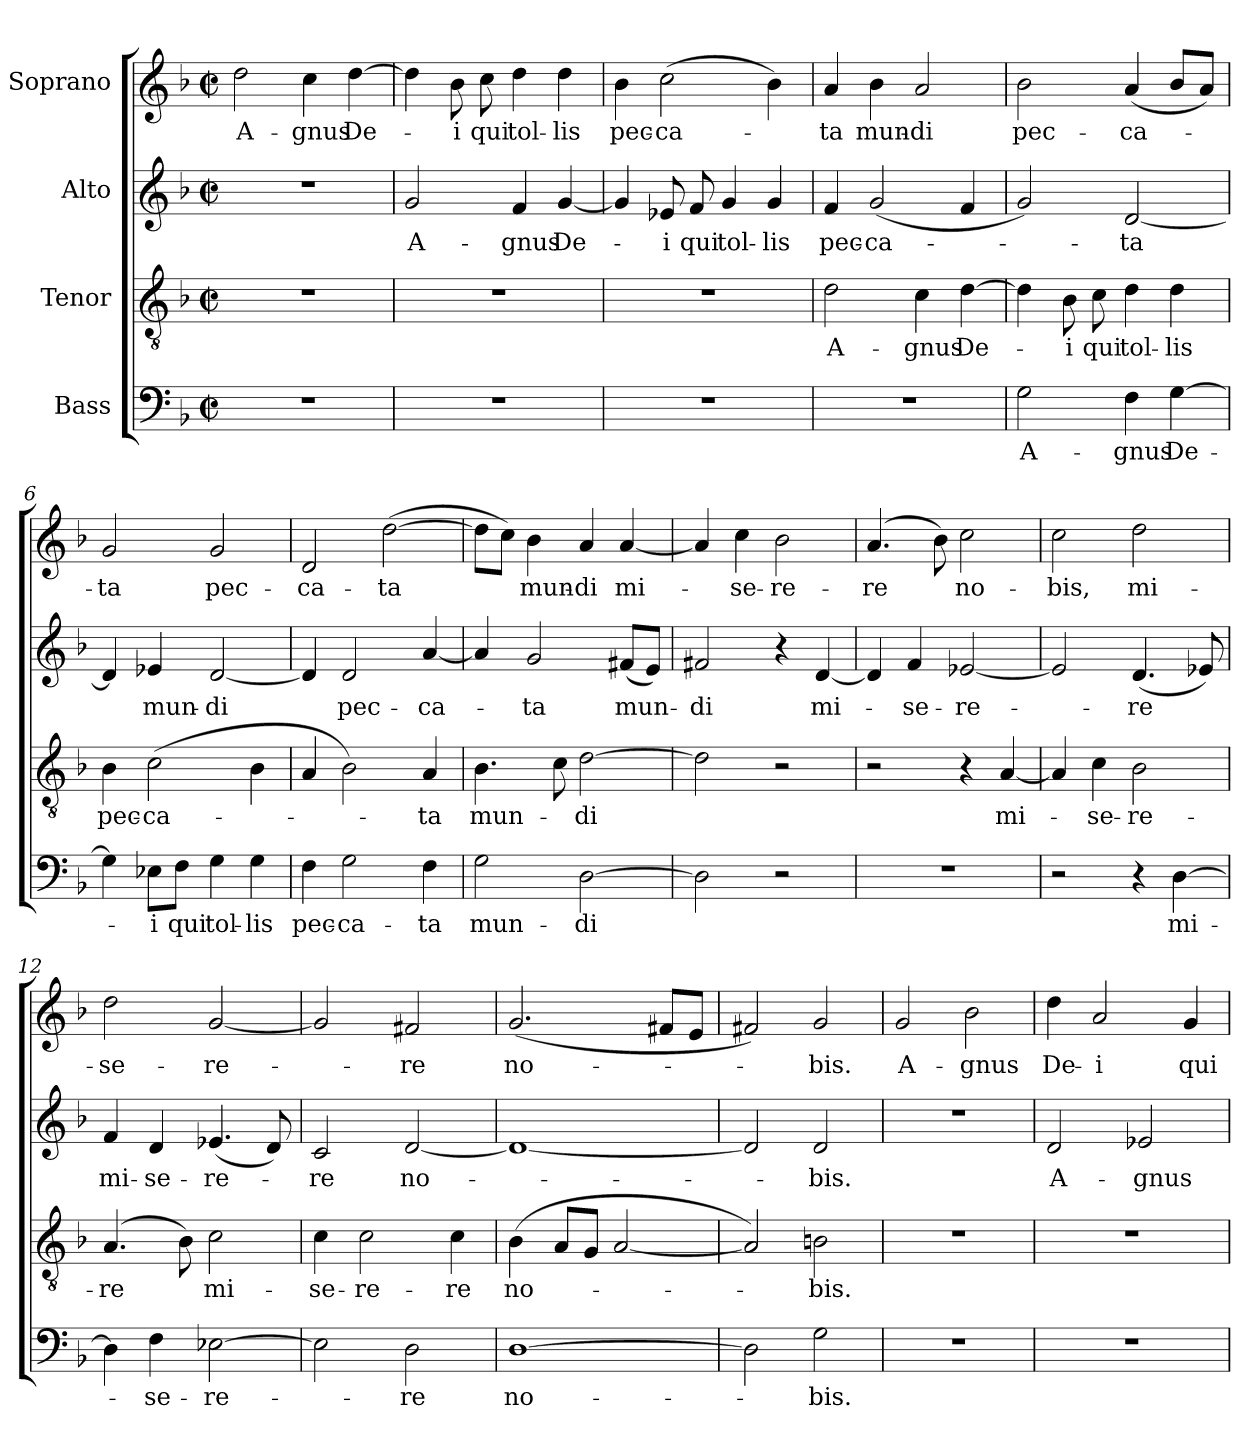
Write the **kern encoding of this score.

**kern	**text	**kern	**text	**kern	**text	**kern	**text
*part4	*part4	*part3	*part3	*part2	*part2	*part1	*part1
*staff4	*staff4	*staff3	*staff3	*staff2	*staff2	*staff1	*staff1
*I"Bass	*	*I"Tenor	*	*I"Alto	*	*I"Soprano	*
*clefF4	*	*clefGv2	*	*clefG2	*	*clefG2	*
*k[b-]	*	*k[b-]	*	*k[b-]	*	*k[b-]	*
*F:	*	*F:	*	*F:	*	*F:	*
*M2/2	*	*M2/2	*	*M2/2	*	*M2/2	*
*met(c|)	*	*met(c|)	*	*met(c|)	*	*met(c|)	*
=1	=1	=1	=1	=1	=1	=1	=1
1r	.	1r	.	1r	.	2dd\	A-
.	.	.	.	.	.	4cc\	-gnus
.	.	.	.	.	.	[4dd\	De-
=2	=2	=2	=2	=2	=2	=2	=2
1r	.	1r	.	2g/	A-	4dd\]	.
.	.	.	.	.	.	8b-\	-i
.	.	.	.	.	.	8cc\	qui
.	.	.	.	4f/	-gnus	4dd\	tol-
.	.	.	.	[4g/	De-	4dd\	-lis
=3	=3	=3	=3	=3	=3	=3	=3
1r	.	1r	.	4g/]	.	4b-\	pec-
.	.	.	.	8e-X/	-i	(2cc\	-ca-
.	.	.	.	8f/	qui	.	.
.	.	.	.	4g/	tol-	.	.
.	.	.	.	4g/	-lis	4b-\)	.
=4	=4	=4	=4	=4	=4	=4	=4
1r	.	2d\	A-	4f/	pec-	4a/	-ta
.	.	.	.	(2g/	-ca-	4b-\	mun-
.	.	4c\	-gnus	.	.	2a/	-di
.	.	[4d\	De-	4f/	.	.	.
=5	=5	=5	=5	=5	=5	=5	=5
2G\	A-	4d\]	.	2g/)	.	2b-\	pec-
.	.	8B-\	-i	.	.	.	.
.	.	8c\	qui	.	.	.	.
4F\	-gnus	4d\	tol-	[2d/	-ta	(4a/	-ca-
[4G\	De-	4d\	-lis	.	.	8b-/L	.
.	.	.	.	.	.	8a/J)	.
!!LO:LB:g=z
=6	=6	=6	=6	=6	=6	=6	=6
4G\]	.	4B-\	pec-	4d/]	.	2g/	-ta
8E-X\L	-i	(2c\	-ca-	4e-X/	mun-	.	.
8F\J	qui	.	.	.	.	.	.
4G\	tol-	.	.	[2d/	-di	2g/	pec-
4G\	-lis	4B-\	.	.	.	.	.
=7	=7	=7	=7	=7	=7	=7	=7
4F\	pec-	4A/	.	4d/]	.	2d/	-ca-
2G\	-ca-	2B-\)	.	2d/	pec-	.	.
.	.	.	.	.	.	([2dd\	-ta
4F\	-ta	4A/	-ta	[4a/	-ca-	.	.
=8	=8	=8	=8	=8	=8	=8	=8
2G\	mun-	4.B-\	mun-	4a/]	.	8dd\L]	.
.	.	.	.	.	.	8cc\J)	.
.	.	.	.	2g/	-ta	4b-\	mun-
.	.	8c\	.	.	.	.	.
[2D\	-di	[2d\	-di	.	.	4a/	-di
.	.	.	.	(8f#X/L	mun-	[4a/	mi-
.	.	.	.	8e/J)	.	.	.
=9	=9	=9	=9	=9	=9	=9	=9
2D\]	.	2d\]	.	2f#X/	-di	4a/]	.
.	.	.	.	.	.	4cc\	-se-
2r	.	2r	.	4r	.	2b-\	-re-
.	.	.	.	[4d/	mi-	.	.
=10	=10	=10	=10	=10	=10	=10	=10
1r	.	2r	.	4d/]	.	(4.a/	-re
.	.	.	.	4f/	-se-	.	.
.	.	.	.	.	.	8b-\)	.
.	.	4r	.	[2e-X/	-re-	2cc\	no-
.	.	[4A/	mi-	.	.	.	.
!!LO:LB:g=z
=11	=11	=11	=11	=11	=11	=11	=11
2r	.	4A/]	.	2e-/]	.	2cc\	-bis,
.	.	4c\	-se-	.	.	.	.
4r	.	2B-\	-re-	(4.d/	-re	2dd\	mi-
[4D\	mi-	.	.	.	.	.	.
.	.	.	.	8e-X/)	.	.	.
=12	=12	=12	=12	=12	=12	=12	=12
4D\]	.	(4.A/	-re	4f/	mi-	2dd\	-se-
4F\	-se-	.	.	4d/	-se-	.	.
.	.	8B-\)	.	.	.	.	.
[2E-X\	-re-	2c\	mi-	(4.e-X/	-re-	[2g/	-re-
.	.	.	.	8d/)	.	.	.
=13	=13	=13	=13	=13	=13	=13	=13
2E-\]	.	4c\	-se-	2c/	-re	2g/]	.
.	.	2c\	-re-	.	.	.	.
2D\	-re	.	.	[2d/	no-	2f#X/	-re
.	.	4c\	-re	.	.	.	.
=14	=14	=14	=14	=14	=14	=14	=14
[1D	no-	(4B-\	no-	1d_	.	(2.g/	no-
.	.	8A/L	.	.	.	.	.
.	.	8G/J	.	.	.	.	.
.	.	[2A/	.	.	.	.	.
.	.	.	.	.	.	8f#X/L	.
.	.	.	.	.	.	8e/J	.
=15	=15	=15	=15	=15	=15	=15	=15
2D\]	.	2A/])	.	2d/]	.	2f#X/)	.
2G\	-bis.	2Bn\	-bis.	2d/	-bis.	2g/	-bis.
!!LO:PB:g=z
=16	=16	=16	=16	=16	=16	=16	=16
1r	.	1r	.	1r	.	2g/	A-
.	.	.	.	.	.	2b-\	-gnus
=17	=17	=17	=17	=17	=17	=17	=17
1r	.	1r	.	2d/	A-	4dd\	De-
.	.	.	.	.	.	2a/	-i
.	.	.	.	2e-X/	-gnus	.	.
.	.	.	.	.	.	4g/	qui
=	=	=	=	=	=	=	=
*-	*-	*-	*-	*-	*-	*-	*-
